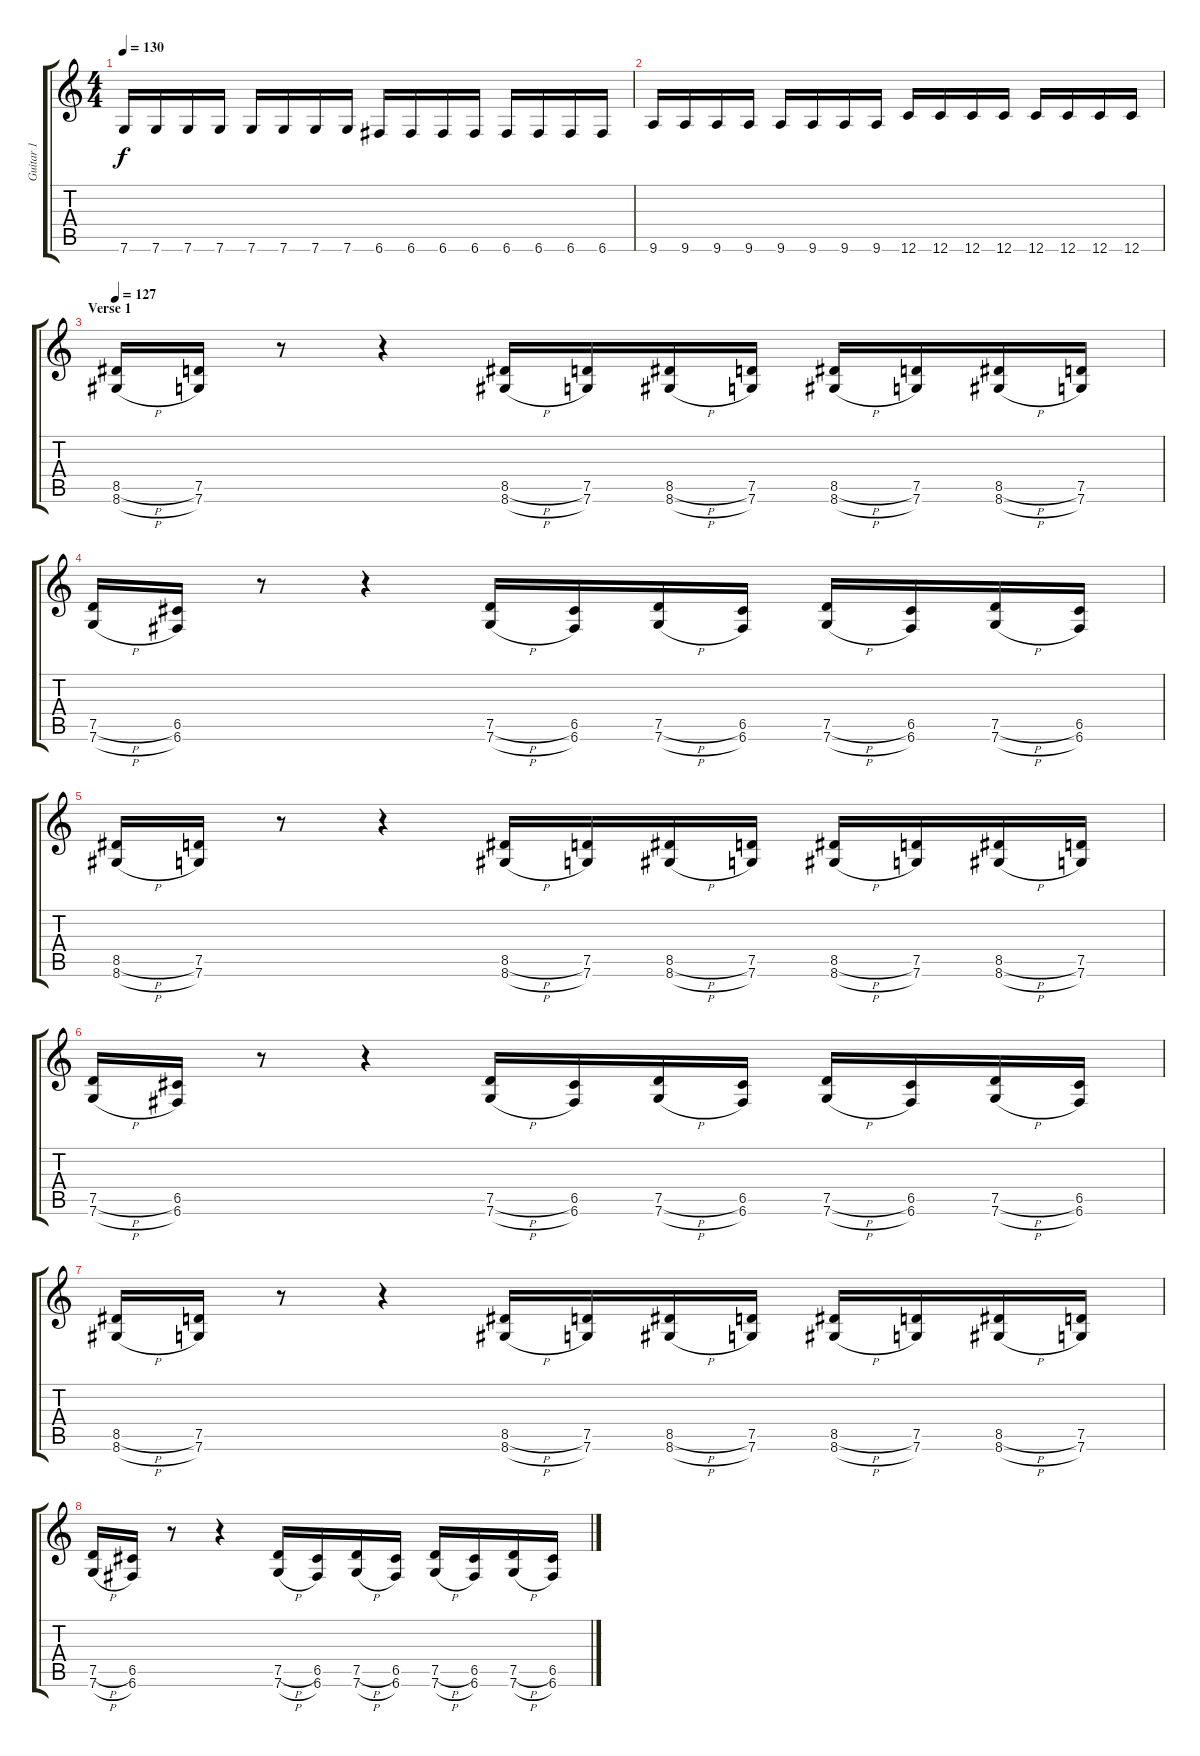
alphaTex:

\track ("Guitar 1" "Guitar 1") {instrument distortionguitar}
\staff {score tabs}
\tuning (D4 A3 F3 C3 G2 C2) {hide}
\ts (4 4)
\tempo 130
\clef g2
\ks c
7.6.16{dy f} 7.6.16 7.6.16 7.6.16 7.6.16 7.6.16 7.6.16 7.6.16 6.6.16 6.6.16 6.6.16 6.6.16 6.6.16 6.6.16 6.6.16 6.6.16 |
9.6.16 9.6.16 9.6.16 9.6.16 9.6.16 9.6.16 9.6.16 9.6.16 12.6.16 12.6.16 12.6.16 12.6.16 12.6.16 12.6.16 12.6.16 12.6.16 |
\section ("" "Verse 1")
\tempo 127
(8.5{h} 8.6{h}).16 (7.5 7.6).16 r.8 r.4 (8.5{h} 8.6{h}).16 (7.5 7.6).16 (8.5{h} 8.6{h}).16 (7.5 7.6).16 (8.5{h} 8.6{h}).16 (7.5 7.6).16 (8.5{h} 8.6{h}).16 (7.5 7.6).16 |
(7.5{h} 7.6{h}).16 (6.5 6.6).16 r.8 r.4 (7.5{h} 7.6{h}).16 (6.5 6.6).16 (7.5{h} 7.6{h}).16 (6.5 6.6).16 (7.5{h} 7.6{h}).16 (6.5 6.6).16 (7.5{h} 7.6{h}).16 (6.5 6.6).16 |
(8.5{h} 8.6{h}).16 (7.5 7.6).16 r.8 r.4 (8.5{h} 8.6{h}).16 (7.5 7.6).16 (8.5{h} 8.6{h}).16 (7.5 7.6).16 (8.5{h} 8.6{h}).16 (7.5 7.6).16 (8.5{h} 8.6{h}).16 (7.5 7.6).16 |
(7.5{h} 7.6{h}).16 (6.5 6.6).16 r.8 r.4 (7.5{h} 7.6{h}).16 (6.5 6.6).16 (7.5{h} 7.6{h}).16 (6.5 6.6).16 (7.5{h} 7.6{h}).16 (6.5 6.6).16 (7.5{h} 7.6{h}).16 (6.5 6.6).16 |
(8.5{h} 8.6{h}).16 (7.5 7.6).16 r.8 r.4 (8.5{h} 8.6{h}).16 (7.5 7.6).16 (8.5{h} 8.6{h}).16 (7.5 7.6).16 (8.5{h} 8.6{h}).16 (7.5 7.6).16 (8.5{h} 8.6{h}).16 (7.5 7.6).16 |
(7.5{h} 7.6{h}).16 (6.5 6.6).16 r.8 r.4 (7.5{h} 7.6{h}).16 (6.5 6.6).16 (7.5{h} 7.6{h}).16 (6.5 6.6).16 (7.5{h} 7.6{h}).16 (6.5 6.6).16 (7.5{h} 7.6{h}).16 (6.5 6.6).16
